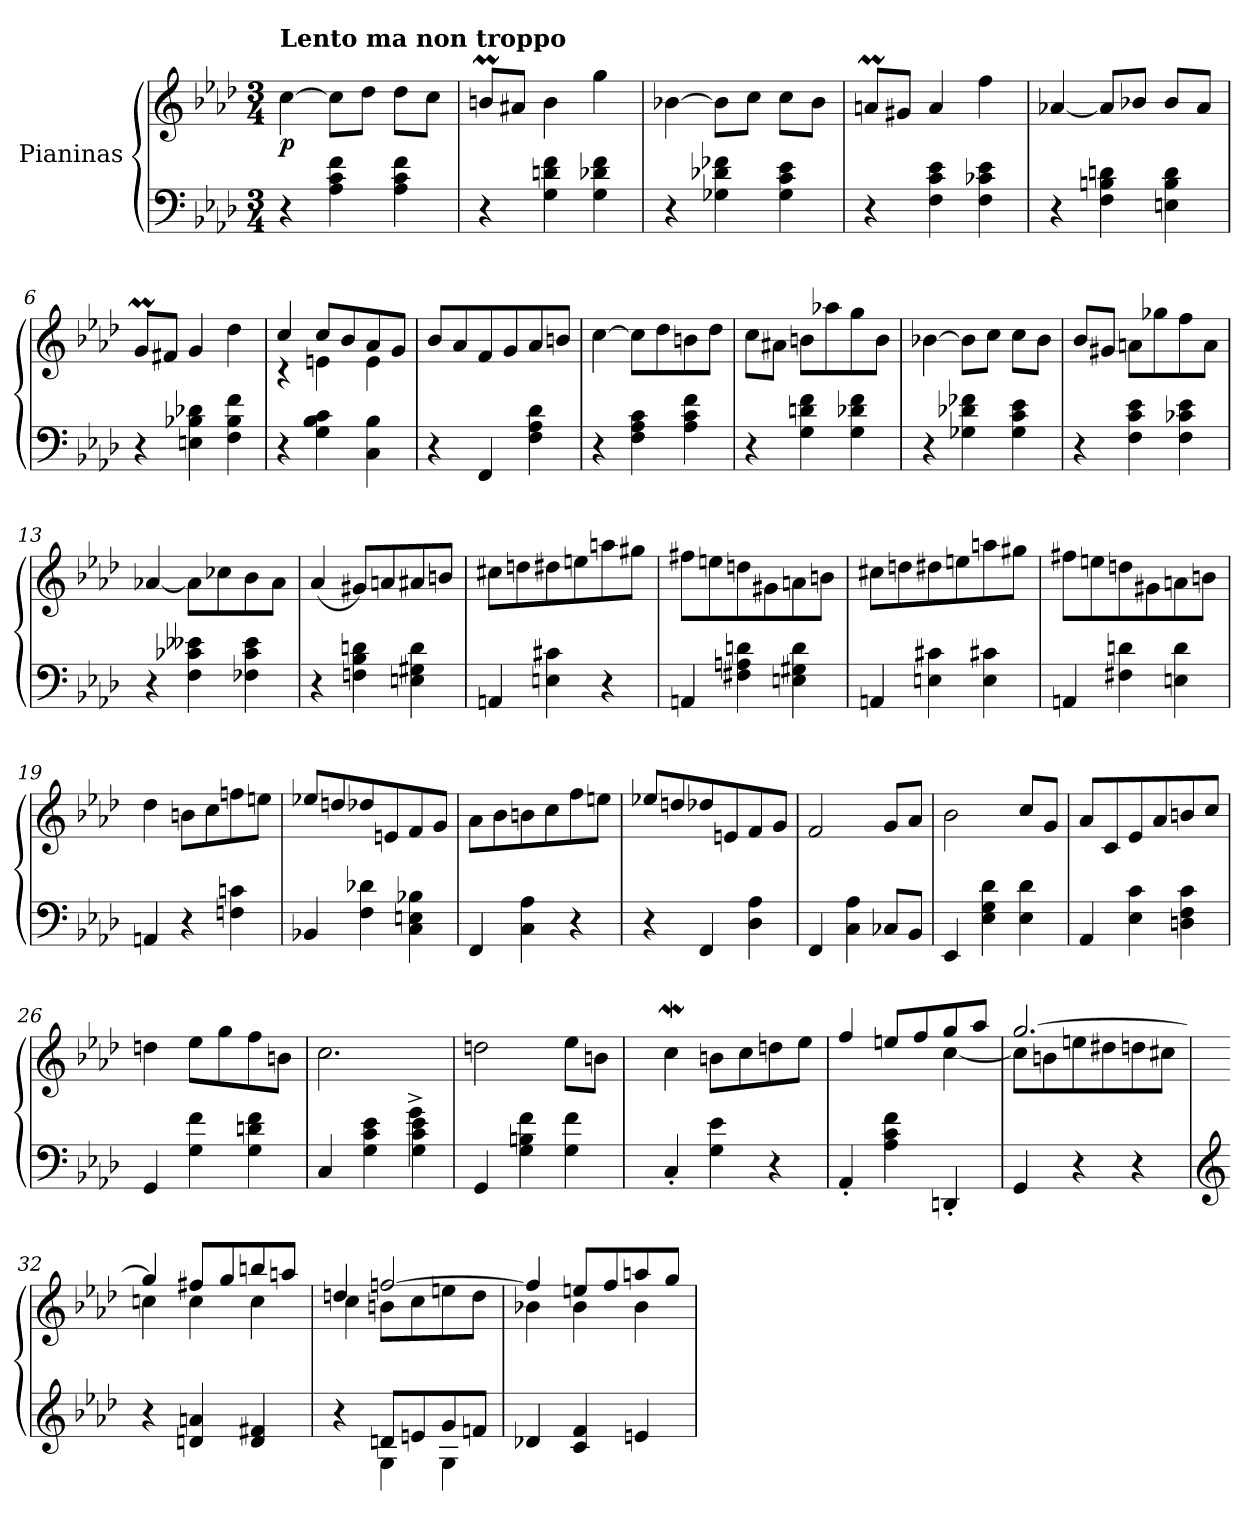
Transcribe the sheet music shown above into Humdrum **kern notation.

**kern	**kern	**dynam
*part1	*part1	*part1
*staff2	*staff1	*staff1/2
*I"Pianinas	*	*
*clefF4	*clefG2	*
*k[b-e-a-d-]	*k[b-e-a-d-]	*
*M3/4	*M3/4	*
*MM115	*MM115	*
=1	=1	=1
!	!LO:TX:a:B:t=Lento ma non troppo	!
!	!	!LO:DY:b
4r	[4cc\	p
4A-\ 4c\ 4f\	8cc\L]	.
.	8dd-\J	.
4A-\ 4c\ 4f\	8dd-\L	.
.	8cc\J	.
=2	=2	=2
4r	8bnm/L	.
.	8a#X/J	.
4G\ 4dn\ 4f\	4b\	.
4G\ 4d-X\ 4f\	4gg\	.
=3	=3	=3
4r	[4b-X\	.
4G-X\ 4d-X\ 4f-X\	8b-\L]	.
.	8cc\J	.
4G-\ 4c\ 4e-\	8cc\L	.
.	8b-\J	.
=4	=4	=4
4r	8anm/L	.
.	8g#X/J	.
4F\ 4c\ 4e-\	4a/	.
4F\ 4c-X\ 4e-\	4ff\	.
=5	=5	=5
4r	[4a-X/	.
4F\ 4Bn\ 4dn\	8a-/L]	.
.	8b-X/J	.
4En\ 4B\ 4d\	8b-/L	.
.	8a-/J	.
!!LO:LB:g=z
=6	=6	=6
4r	8gm/L	.
.	8f#X/J	.
4En\ 4B-X\ 4d-X\	4g/	.
4F\ 4B-\ 4f\	4dd-\	.
=7	=7	=7
*	*^	*
4r	4cc/	4r	.
4G\ 4B-\ 4c\	8cc/L	4en\	.
.	8b-/	.	.
4C\ 4B-\	8a-/	4e\	.
.	8g/J	.	.
*	*v	*v	*
=8	=8	=8
4r	8b-/L	.
.	8a-/	.
4FF/	8f/	.
.	8g/	.
4F\ 4A-\ 4d-\	8a-/	.
.	8bn/J	.
=9	=9	=9
4r	[4cc\	.
4F\ 4A-\ 4c\	8cc\L]	.
.	8dd-\	.
4A-\ 4c\ 4f\	8bn\	.
.	8dd-\J	.
=10	=10	=10
4r	8cc\L	.
.	8a#X\J	.
4G\ 4dn\ 4f\	8bn\L	.
.	8aa-X\	.
4G\ 4d-X\ 4f\	8gg\	.
.	8b\J	.
=11	=11	=11
4r	[4b-X\	.
4G-X\ 4d-X\ 4f-X\	8b-\L]	.
.	8cc\J	.
4G-\ 4c\ 4e-\	8cc\L	.
.	8b-\J	.
!!LO:LB:g=z
=12	=12	=12
4r	8b-/L	.
.	8g#X/J	.
4F\ 4c\ 4e-\	8an\L	.
.	8gg-X\	.
4F\ 4c-X\ 4e-\	8ff\	.
.	8a\J	.
=13	=13	=13
4r	[4a-X/	.
4F\ 4c-X\ 4e--X\	8a-\L]	.
.	8cc-X\	.
4F-X\ 4c-\ 4e--\	8b-\	.
.	8a-\J	.
=14	=14	=14
4r	[4a-/	.
4Fn\ 4B-\ 4dn\	8g#X/L]	.
.	8an/	.
4En\ 4G#X\ 4d\	8a#X/	.
.	8bn/J	.
=15	=15	=15
4AAn/	8cc#X\L	.
.	8ddn\	.
4En\ 4c#X\	8dd#X\	.
.	8een\	.
4r	8aan\	.
.	8gg#X\J	.
!!LO:LB:g=z
=16	=16	=16
4AAn/	8ff#X\L	.
.	8een\	.
4F#X\ 4An\ 4dn\	8ddn\	.
.	8g#X\	.
4En\ 4G#X\ 4d\	8an\	.
.	8bn\J	.
=17	=17	=17
4AAn/	8cc#X\L	.
.	8ddn\	.
4En\ 4c#X\	8dd#X\	.
.	8een\	.
4E\ 4c#X\	8aan\	.
.	8gg#X\J	.
=18	=18	=18
4AAn/	8ff#X\L	.
.	8een\	.
4F#X\ 4dn\	8ddn\	.
.	8g#X\	.
4En\ 4d\	8an\	.
.	8bn\J	.
=19	=19	=19
4AAn/	4dd-\	.
4r	8bn\L	.
.	8cc\	.
4Fn\ 4cn\	8ffn\	.
.	8een\J	.
!!LO:LB:g=z
=20	=20	=20
4BB-X/	8ee-X/L	.
.	8ddn/	.
4F\ 4d-X\	8dd-X/	.
.	8en/	.
4C\ 4En\ 4B-X\	8f/	.
.	8g/J	.
=21	=21	=21
4FF/	8a-\L	.
.	8b-\	.
4C\ 4A-\	8bn\	.
.	8cc\	.
4r	8ff\	.
.	8een\J	.
=22	=22	=22
4r	8ee-X/L	.
.	8ddn/	.
4FF/	8dd-X/	.
.	8en/	.
4D-\ 4A-\	8f/	.
.	8g/J	.
=23	=23	=23
4FF/	2f/	.
4C\ 4A-\	.	.
8C-X/L	8g/L	.
8BB-/J	8a-/J	.
=24	=24	=24
4EE-/	2b-\	.
4E-\ 4G\ 4d-\	.	.
4E-\ 4d-\	8cc/L	.
.	8g/J	.
!!LO:PB:g=z
=25	=25	=25
4AA-/	8a-/L	.
.	8c/	.
4E-\ 4c\	8e-/	.
.	8a-/	.
4Dn\ 4F\ 4c\	8bn/	.
.	8cc/J	.
=26	=26	=26
4GG/	4ddn\	.
4G\ 4f\	8ee-\L	.
.	8gg\	.
4G\ 4dn\ 4f\	8ff\	.
.	8bn\J	.
=27	=27	=27
*^	*	*
4C/	2ryy	2.cc\	.
4G\ 4c\ 4e-\	.	.	.
4g^\	4G\ 4c\ 4e-\	.	.
*v	*v	*	*
=28	=28	=28
4GG/	2ddn\	.
4G\ 4Bn\ 4f\	.	.
4G\ 4f\	8ee-\L	.
.	8bn\J	.
=29	=29	=29
.	16qcc/LLyy	.
.	16qddn/JJyy	.
4C'/	4ccW\	.
4G\ 4e-\	8bn\L	.
.	8cc\	.
4r	8ddn\	.
.	8ee-\J	.
=30	=30	=30
*	*^	*
4AA-'/	4ff/	4ryy	.
4A-\ 4c\ 4f\	8een/L	4ryy	.
.	8ff/	.	.
4DDn'/	8gg/	[4cc\	.
.	8aa-/J	.	.
!!LO:LB:g=z	!!
=31	=31	=31	=31
4GG/	[2.gg/	8cc\L]	.
.	.	8bn\	.
4r	.	8een\	.
.	.	8dd#X\	.
4r	.	8ddn\	.
.	.	8cc#X\J	.
=32	=32	=32	=32
*clefG2	*	*	*
4r	4gg/]	4ccn\	.
4dn/ 4an/	8ff#X/L	4cc\	.
.	8gg/	.	.
4d/ 4f#X/	8bbn/	4cc\	.
.	8aan/J	.	.
=33	=33	=33	=33
*^	*	*	*
4r	4ryy	4ddn/	4cc\	.
8dn/L	4G\	[2ffn/	8bn\L	.
8en/	.	.	8cc\	.
8g/	4G\	.	8een\	.
8fn/J	.	.	8dd\J	.
*v	*v	*	*	*
=34	=34	=34	=34
4d-X/	4ff/]	4b-X\	.
4c/ 4f/	8een/L	4b-\	.
.	8ff/	.	.
4en/	8aan/	4b-\	.
.	8gg/J	.	.
*	*v	*v	*
=	=	=
*-	*-	*-
